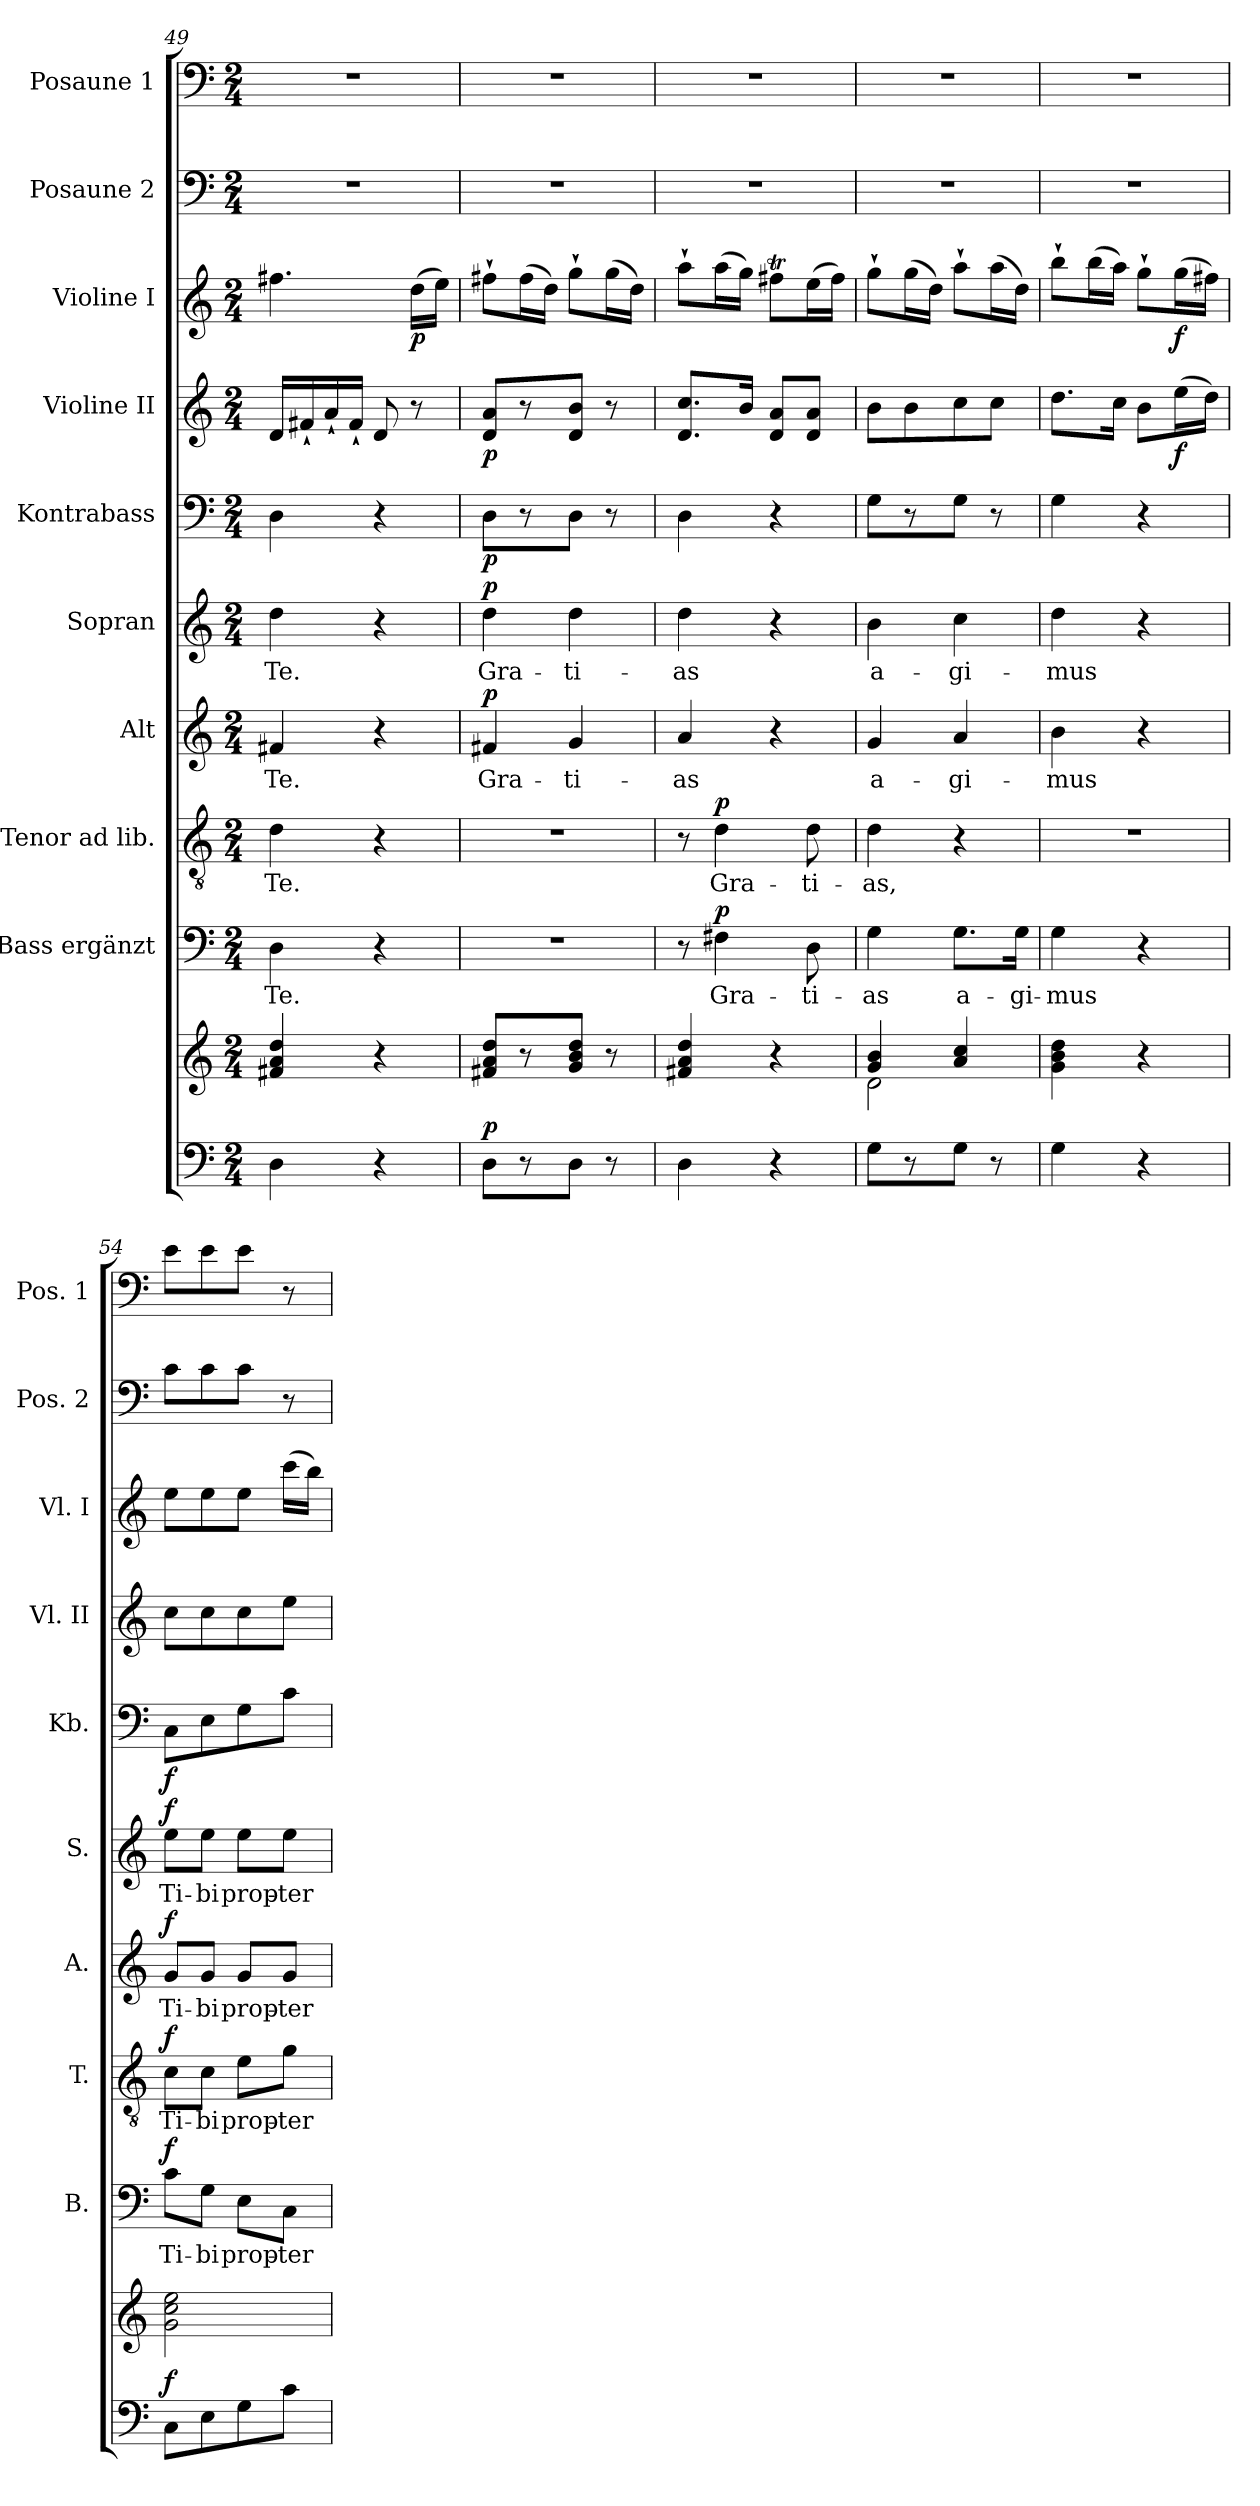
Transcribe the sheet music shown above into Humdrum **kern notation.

**kern	**kern	**dynam	**kern	**text	**dynam	**kern	**text	**dynam	**kern	**text	**dynam	**kern	**text	**dynam	**kern	**dynam	**kern	**dynam	**kern	**dynam	**kern	**kern
*part10	*part10	*part10	*part9	*part9	*part9	*part8	*part8	*part8	*part7	*part7	*part7	*part6	*part6	*part6	*part5	*part5	*part4	*part4	*part3	*part3	*part2	*part1
*staff11	*staff10	*staff10/11	*staff9	*staff9	*staff9	*staff8	*staff8	*staff8	*staff7	*staff7	*staff7	*staff6	*staff6	*staff6	*staff5	*staff5	*staff4	*staff4	*staff3	*staff3	*staff2	*staff1
*	*	*	*I"Bass ergänzt	*	*	*I"Tenor ad lib.	*	*	*I"Alt	*	*	*I"Sopran	*	*	*I"Kontrabass	*	*I"Violine II	*	*I"Violine I	*	*I"Posaune 2	*I"Posaune 1
*	*	*	*I'B.	*	*	*I'T.	*	*	*I'A.	*	*	*I'S.	*	*	*I'Kb.	*	*I'Vl. II	*	*I'Vl. I	*	*I'Pos. 2	*I'Pos. 1
*clefF4	*clefG2	*	*clefF4	*	*	*clefGv2	*	*	*clefG2	*	*	*clefG2	*	*	*clefF4	*	*clefG2	*	*clefG2	*	*clefF4	*clefF4
*	*	*	*	*	*	*	*	*	*	*	*	*	*	*	*ITrd7c12	*	*	*	*	*	*	*
*k[]	*k[]	*	*k[]	*	*	*k[]	*	*	*k[]	*	*	*k[]	*	*	*k[]	*	*k[]	*	*k[]	*	*k[]	*k[]
*C:	*C:	*	*C:	*	*	*C:	*	*	*C:	*	*	*C:	*	*	*C:	*	*C:	*	*C:	*	*C:	*C:
*M2/4	*M2/4	*	*M2/4	*	*	*M2/4	*	*	*M2/4	*	*	*M2/4	*	*	*M2/4	*	*M2/4	*	*M2/4	*	*M2/4	*M2/4
=49	=49	=49	=49	=49	=49	=49	=49	=49	=49	=49	=49	=49	=49	=49	=49	=49	=49	=49	=49	=49	=49	=49
!	!	!	!	!LO:LY:b	!	!	!LO:LY:b	!	!	!LO:LY:b	!	!	!LO:LY:b	!	!	!	!	!	!	!	!	!
4D\	4f#X/ 4a/ 4dd/	.	4D\	Te.	.	4d\	Te.	.	4f#X/	Te.	.	4dd\	Te.	.	4DD\	.	16d/LL	.	4.ff#X\	.	2r	2r
.	.	.	.	.	.	.	.	.	.	.	.	.	.	.	.	.	16f#X`</	.	.	.	.	.
.	.	.	.	.	.	.	.	.	.	.	.	.	.	.	.	.	16a`</	.	.	.	.	.
.	.	.	.	.	.	.	.	.	.	.	.	.	.	.	.	.	16f#`</JJ	.	.	.	.	.
4r	4r	.	4r	.	.	4r	.	.	4r	.	.	4r	.	.	4r	.	8d/	.	.	.	.	.
!	!	!	!	!	!	!	!	!	!	!	!	!	!	!	!	!	!	!	!	!LO:DY:b	!	!
.	.	.	.	.	.	.	.	.	.	.	.	.	.	.	.	.	8r	.	(>16dd\LL	p	.	.
.	.	.	.	.	.	.	.	.	.	.	.	.	.	.	.	.	.	.	16ee\JJ)	.	.	.
=50	=50	=50	=50	=50	=50	=50	=50	=50	=50	=50	=50	=50	=50	=50	=50	=50	=50	=50	=50	=50	=50	=50
!	!	!LO:DY:a=2	!	!	!	!	!	!	!	!LO:LY:b	!LO:DY:a	!	!LO:LY:b	!LO:DY:a	!	!LO:DY:b	!	!LO:DY:b	!	!	!	!
8D\L	8f#X/ 8a/ 8dd/L	p	2r	.	.	2r	.	.	4f#X/	Gra-	p	4dd\	Gra-	p	8DD\L	p	8d/ 8a/L	p	8ff#X`>\L	.	2r	2r
8r	8r	.	.	.	.	.	.	.	.	.	.	.	.	.	8r	.	8r	.	(>16ff#\L	.	.	.
.	.	.	.	.	.	.	.	.	.	.	.	.	.	.	.	.	.	.	16dd\JJ)	.	.	.
!	!	!	!	!	!	!	!	!	!	!LO:LY:b	!	!	!LO:LY:b	!	!	!	!	!	!	!	!	!
8D\J	8g/ 8b/ 8dd/J	.	.	.	.	.	.	.	4g/	-ti-	.	4dd\	-ti-	.	8DD\J	.	8d/ 8b/J	.	8gg`>\L	.	.	.
8r	8r	.	.	.	.	.	.	.	.	.	.	.	.	.	8r	.	8r	.	(>16gg\L	.	.	.
.	.	.	.	.	.	.	.	.	.	.	.	.	.	.	.	.	.	.	16dd\JJ)	.	.	.
=51	=51	=51	=51	=51	=51	=51	=51	=51	=51	=51	=51	=51	=51	=51	=51	=51	=51	=51	=51	=51	=51	=51
!	!	!	!	!	!	!	!	!	!	!LO:LY:b	!	!	!LO:LY:b	!	!	!	!	!	!	!	!	!
4D\	4f#X/ 4a/ 4dd/	.	8r	.	.	8r	.	.	4a/	-as	.	4dd\	-as	.	4DD\	.	8.d/ 8.cc/L	.	8aa`>\L	.	2r	2r
!	!	!	!	!LO:LY:b	!LO:DY:a	!	!LO:LY:b	!LO:DY:a	!	!	!	!	!	!	!	!	!	!	!	!	!	!
.	.	.	4F#X\	Gra-	p	4d\	Gra-	p	.	.	.	.	.	.	.	.	.	.	(>16aa\L	.	.	.
.	.	.	.	.	.	.	.	.	.	.	.	.	.	.	.	.	16b/Jk	.	16gg\JJ)	.	.	.
4r	4r	.	.	.	.	.	.	.	4r	.	.	4r	.	.	4r	.	8d/ 8a/L	.	8ff#Xt\L	.	.	.
!	!	!	!	!LO:LY:b	!	!	!LO:LY:b	!	!	!	!	!	!	!	!	!	!	!	!	!	!	!
.	.	.	8D\	-ti-	.	8d\	-ti-	.	.	.	.	.	.	.	.	.	8d/ 8a/J	.	(>16ee\L	.	.	.
.	.	.	.	.	.	.	.	.	.	.	.	.	.	.	.	.	.	.	16ff#\JJ)	.	.	.
=52	=52	=52	=52	=52	=52	=52	=52	=52	=52	=52	=52	=52	=52	=52	=52	=52	=52	=52	=52	=52	=52	=52
*	*^	*	*	*	*	*	*	*	*	*	*	*	*	*	*	*	*	*	*	*	*	*
!	!	!	!	!	!LO:LY:b	!	!	!LO:LY:b	!	!	!LO:LY:b	!	!	!LO:LY:b	!	!	!	!	!	!	!	!	!
8G\L	4g/ 4b/	2d\	.	4G\	-as	.	4d\	-as,	.	4g/	a-	.	4b\	a-	.	8GG\L	.	8b\L	.	8gg`>\L	.	2r	2r
8r	.	.	.	.	.	.	.	.	.	.	.	.	.	.	.	8r	.	8b\	.	(>16gg\L	.	.	.
.	.	.	.	.	.	.	.	.	.	.	.	.	.	.	.	.	.	.	.	16dd\JJ)	.	.	.
!	!	!	!	!	!LO:LY:b	!	!	!	!	!	!LO:LY:b	!	!	!LO:LY:b	!	!	!	!	!	!	!	!	!
8G\J	4a/ 4cc/	.	.	8.G\L	a-	.	4r	.	.	4a/	-gi-	.	4cc\	-gi-	.	8GG\J	.	8cc\	.	8aa`>\L	.	.	.
8r	.	.	.	.	.	.	.	.	.	.	.	.	.	.	.	8r	.	8cc\J	.	(>16aa\L	.	.	.
!	!	!	!	!	!LO:LY:b	!	!	!	!	!	!	!	!	!	!	!	!	!	!	!	!	!	!
.	.	.	.	16G\Jk	-gi-	.	.	.	.	.	.	.	.	.	.	.	.	.	.	16dd\JJ)	.	.	.
*	*v	*v	*	*	*	*	*	*	*	*	*	*	*	*	*	*	*	*	*	*	*	*	*
!!LO:PB:g=z
=53	=53	=53	=53	=53	=53	=53	=53	=53	=53	=53	=53	=53	=53	=53	=53	=53	=53	=53	=53	=53	=53	=53
!	!	!	!	!LO:LY:b	!	!	!	!	!	!LO:LY:b	!	!	!LO:LY:b	!	!	!	!	!	!	!	!	!
4G\	4g\ 4b\ 4dd\	.	4G\	-mus	.	2r	.	.	4b\	-mus	.	4dd\	-mus	.	4GG\	.	8.dd\L	.	8bb`>\L	.	2r	2r
.	.	.	.	.	.	.	.	.	.	.	.	.	.	.	.	.	.	.	(>16bb\L	.	.	.
.	.	.	.	.	.	.	.	.	.	.	.	.	.	.	.	.	16cc\Jk	.	16aa\JJ)	.	.	.
4r	4r	.	4r	.	.	.	.	.	4r	.	.	4r	.	.	4r	.	8b\L	.	8gg`>\L	.	.	.
!	!	!	!	!	!	!	!	!	!	!	!	!	!	!	!	!	!	!LO:DY:b	!	!LO:DY:b	!	!
.	.	.	.	.	.	.	.	.	.	.	.	.	.	.	.	.	(>16ee\L	f	(>16gg\L	f	.	.
.	.	.	.	.	.	.	.	.	.	.	.	.	.	.	.	.	16dd\JJ)	.	16ff#X\JJ)	.	.	.
=54	=54	=54	=54	=54	=54	=54	=54	=54	=54	=54	=54	=54	=54	=54	=54	=54	=54	=54	=54	=54	=54	=54
!	!	!LO:DY:a=2	!	!LO:LY:b	!LO:DY:a	!	!LO:LY:b	!LO:DY:a	!	!LO:LY:b	!LO:DY:a	!	!LO:LY:b	!LO:DY:a	!	!LO:DY:b	!	!	!	!	!	!
8C\L	2g\ 2cc\ 2ee\	f	8c\L	Ti-	f	8c\L	Ti-	f	8g/L	Ti-	f	8ee\L	Ti-	f	8CC\L	f	8cc\L	.	8ee\L	.	8c\L	8e\L
!	!	!	!	!LO:LY:b	!	!	!LO:LY:b	!	!	!LO:LY:b	!	!	!LO:LY:b	!	!	!	!	!	!	!	!	!
8E\	.	.	8G\J	-bi	.	8c\J	-bi	.	8g/J	-bi	.	8ee\J	-bi	.	8EE\	.	8cc\	.	8ee\	.	8c\	8e\
!	!	!	!	!LO:LY:b	!	!	!LO:LY:b	!	!	!LO:LY:b	!	!	!LO:LY:b	!	!	!	!	!	!	!	!	!
8G\	.	.	8E\L	prop-	.	8e\L	prop-	.	8g/L	prop-	.	8ee\L	prop-	.	8GG\	.	8cc\	.	8ee\J	.	8c\J	8e\J
!	!	!	!	!LO:LY:b	!	!	!LO:LY:b	!	!	!LO:LY:b	!	!	!LO:LY:b	!	!	!	!	!	!	!	!	!
8c\J	.	.	8C\J	-ter	.	8g\J	-ter	.	8g/J	-ter	.	8ee\J	-ter	.	8C\J	.	8ee\J	.	(>16ccc\LL	.	8r	8r
.	.	.	.	.	.	.	.	.	.	.	.	.	.	.	.	.	.	.	16bb\JJ)	.	.	.
=	=	=	=	=	=	=	=	=	=	=	=	=	=	=	=	=	=	=	=	=	=	=
*-	*-	*-	*-	*-	*-	*-	*-	*-	*-	*-	*-	*-	*-	*-	*-	*-	*-	*-	*-	*-	*-	*-
